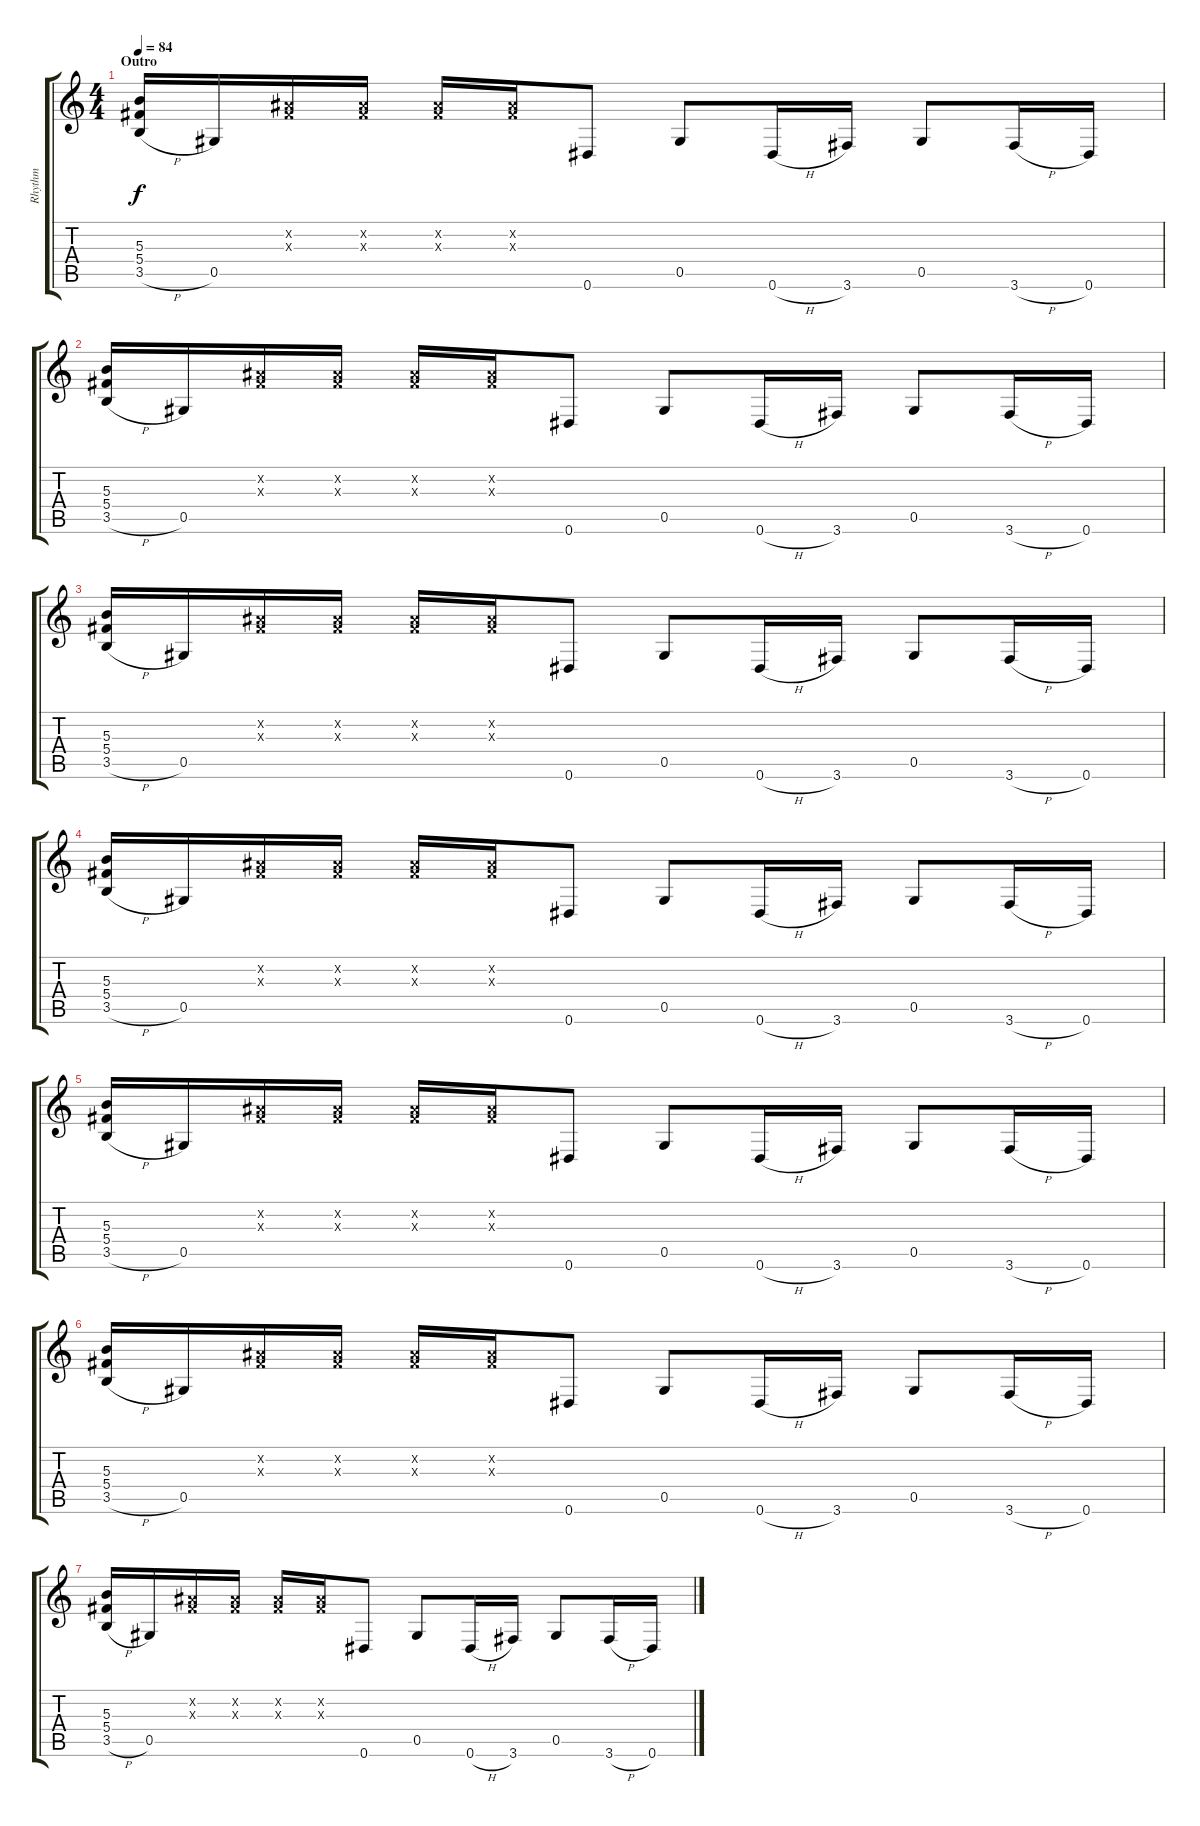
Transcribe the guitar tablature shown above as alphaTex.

\track ("Rhythm" "Rhythm") {instrument distortionguitar}
\staff {score tabs}
\tuning (Eb4 Bb3 Gb3 Db3 Ab2 Eb2) {hide}
\ts (4 4)
\section ("" "Outro")
\tempo 84
\clef g2
\ks c
(5.3 5.4 3.5{h}).16{dy f} 0.5.16 (0.2{x} 0.3{x}).16 (0.2{x} 0.3{x}).16 (0.2{x} 0.3{x}).16 (0.2{x} 0.3{x}).16 0.6.8 0.5.8 0.6{h}.16 3.6.16 0.5.8 3.6{h}.16 0.6.16 |
(5.3 5.4 3.5{h}).16 0.5.16 (0.2{x} 0.3{x}).16 (0.2{x} 0.3{x}).16 (0.2{x} 0.3{x}).16 (0.2{x} 0.3{x}).16 0.6.8 0.5.8 0.6{h}.16 3.6.16 0.5.8 3.6{h}.16 0.6.16 |
(5.3 5.4 3.5{h}).16 0.5.16 (0.2{x} 0.3{x}).16 (0.2{x} 0.3{x}).16 (0.2{x} 0.3{x}).16 (0.2{x} 0.3{x}).16 0.6.8 0.5.8 0.6{h}.16 3.6.16 0.5.8 3.6{h}.16 0.6.16 |
(5.3 5.4 3.5{h}).16 0.5.16 (0.2{x} 0.3{x}).16 (0.2{x} 0.3{x}).16 (0.2{x} 0.3{x}).16 (0.2{x} 0.3{x}).16 0.6.8 0.5.8 0.6{h}.16 3.6.16 0.5.8 3.6{h}.16 0.6.16 |
(5.3 5.4 3.5{h}).16{volume 0} 0.5.16 (0.2{x} 0.3{x}).16 (0.2{x} 0.3{x}).16 (0.2{x} 0.3{x}).16 (0.2{x} 0.3{x}).16 0.6.8 0.5.8 0.6{h}.16 3.6.16 0.5.8 3.6{h}.16 0.6.16 |
(5.3 5.4 3.5{h}).16 0.5.16 (0.2{x} 0.3{x}).16 (0.2{x} 0.3{x}).16 (0.2{x} 0.3{x}).16 (0.2{x} 0.3{x}).16 0.6.8 0.5.8 0.6{h}.16 3.6.16 0.5.8 3.6{h}.16 0.6.16 |
(5.3 5.4 3.5{h}).16 0.5.16 (0.2{x} 0.3{x}).16 (0.2{x} 0.3{x}).16 (0.2{x} 0.3{x}).16 (0.2{x} 0.3{x}).16 0.6.8 0.5.8 0.6{h}.16 3.6.16 0.5.8 3.6{h}.16 0.6.16
